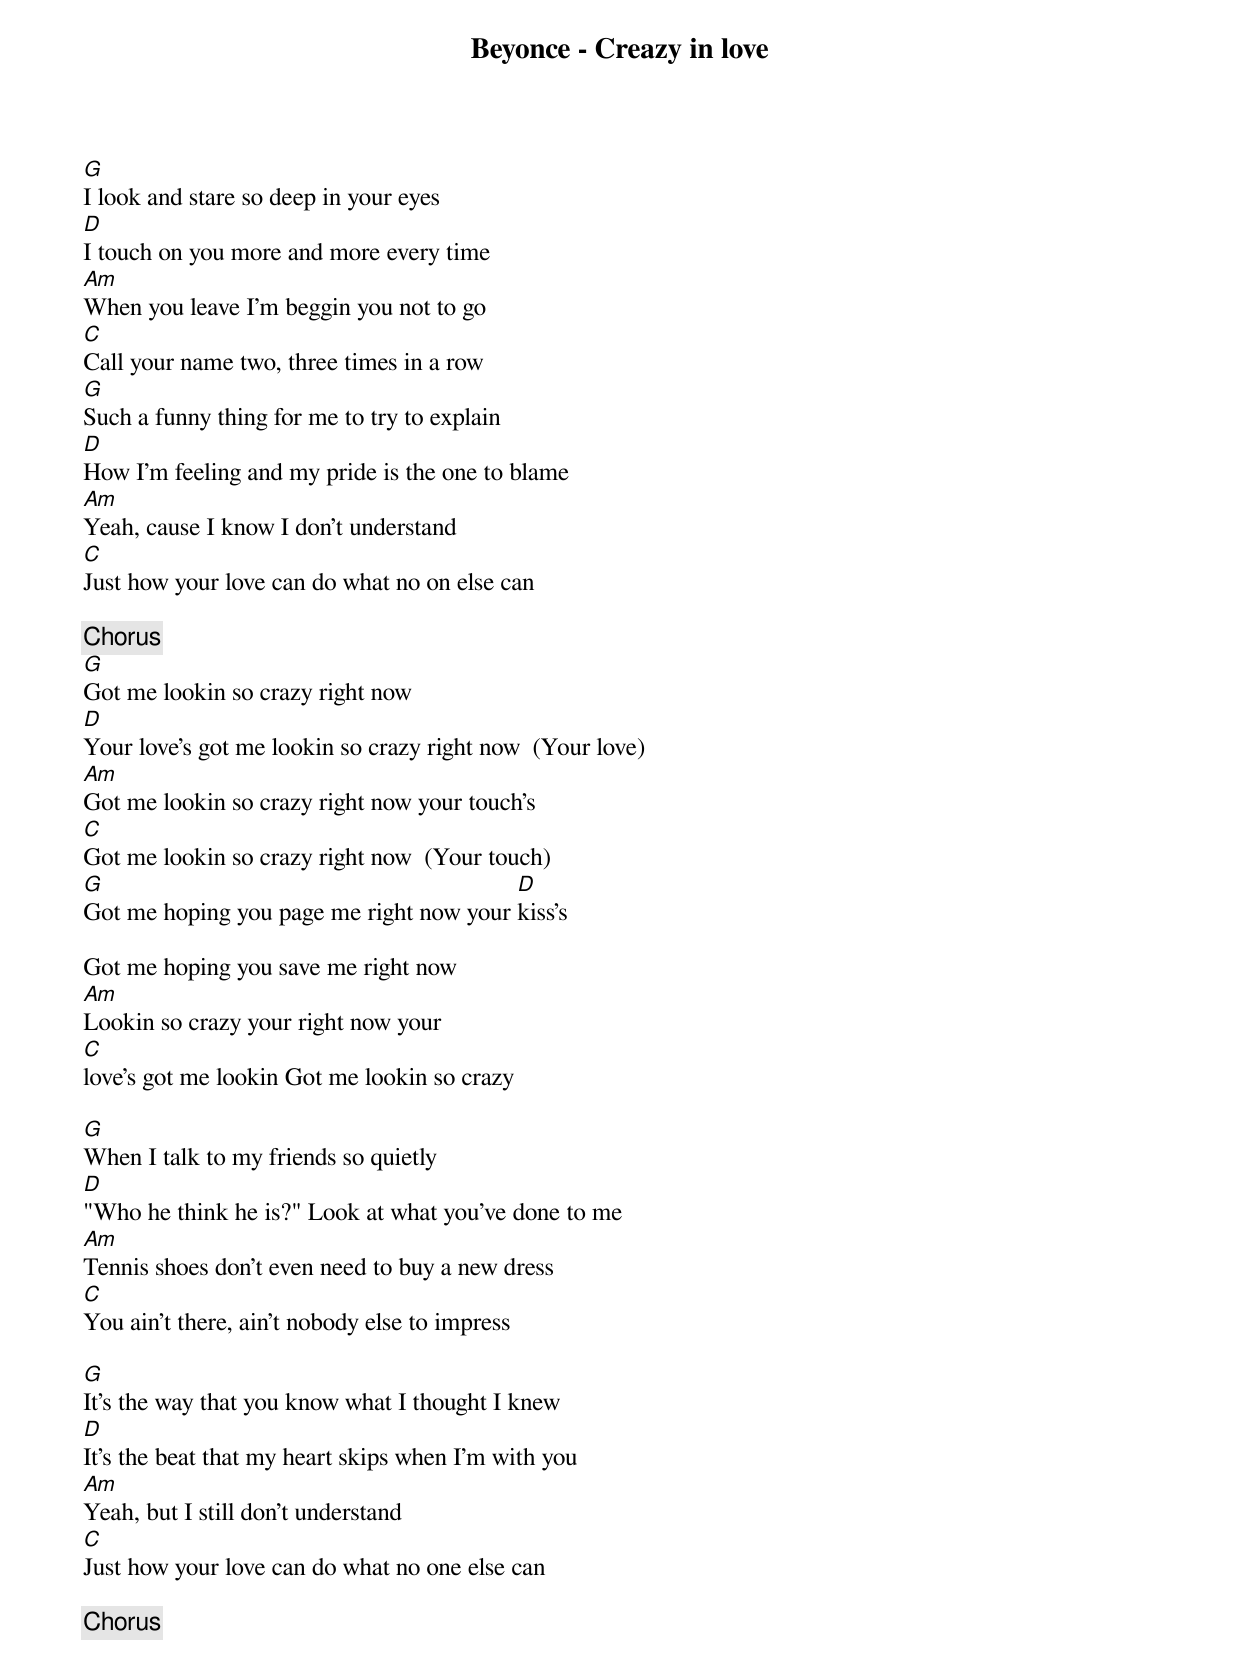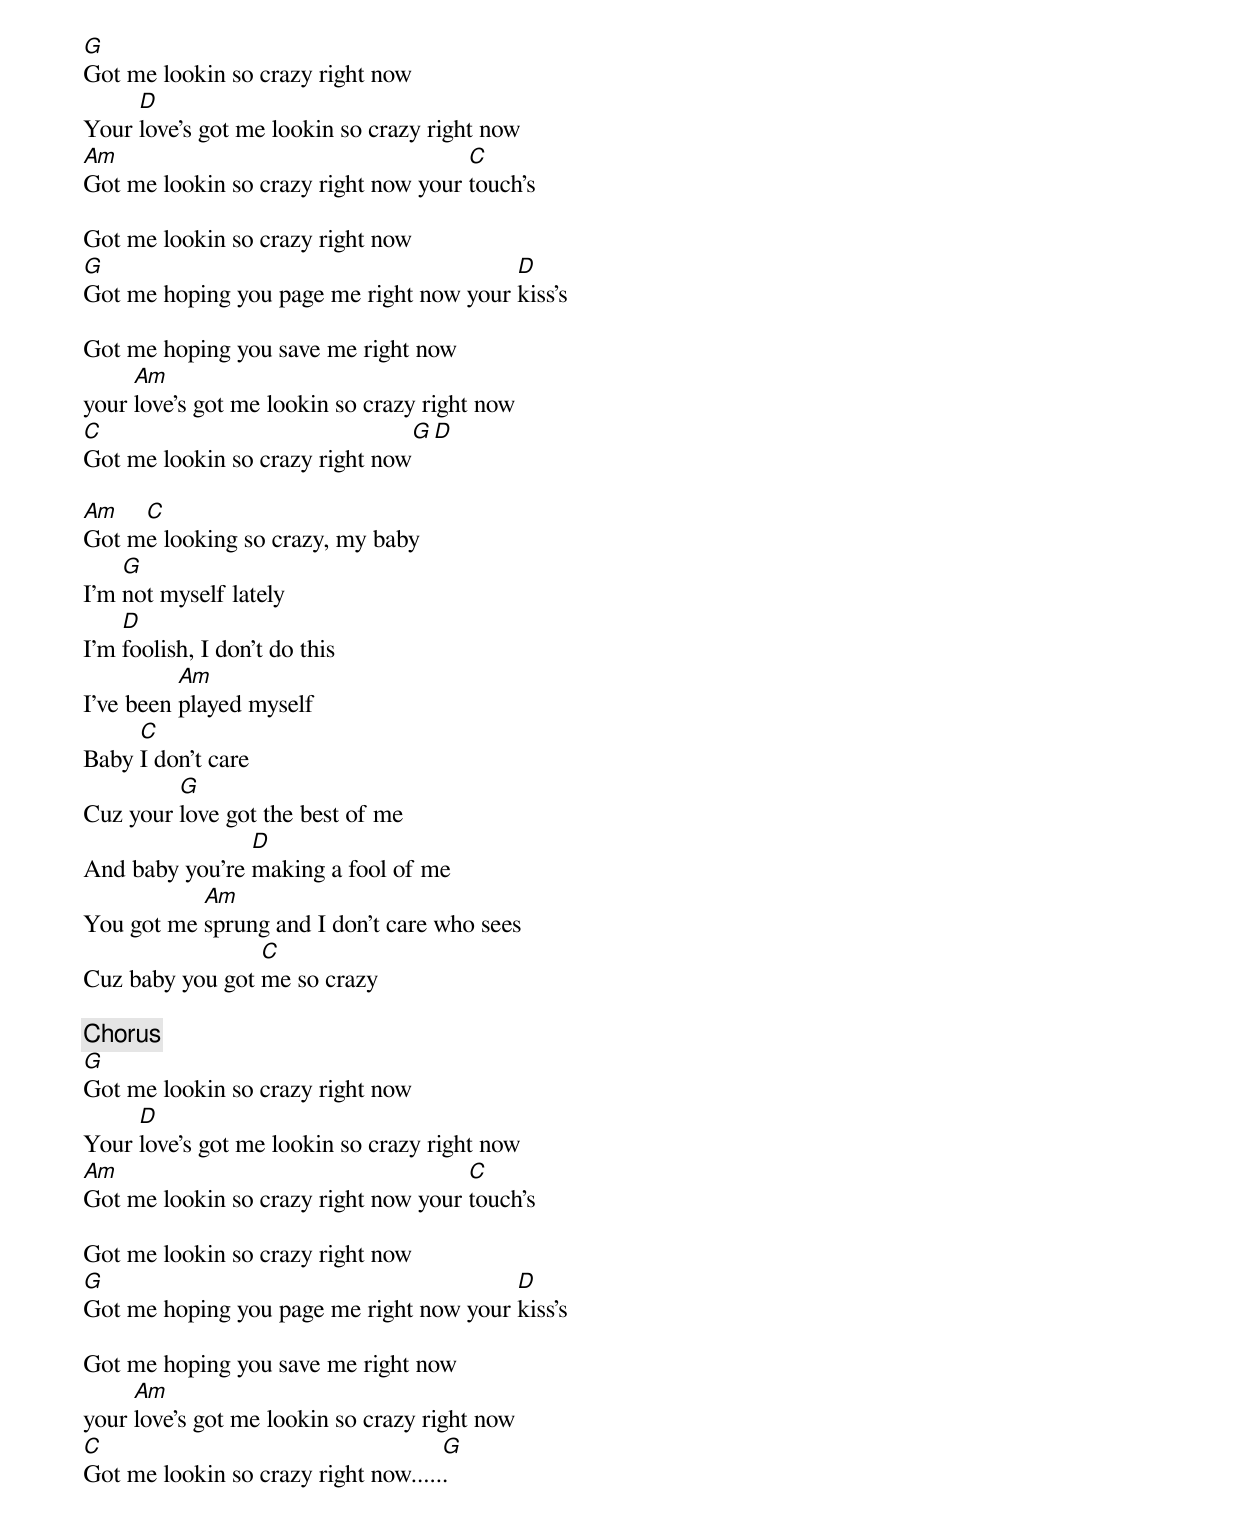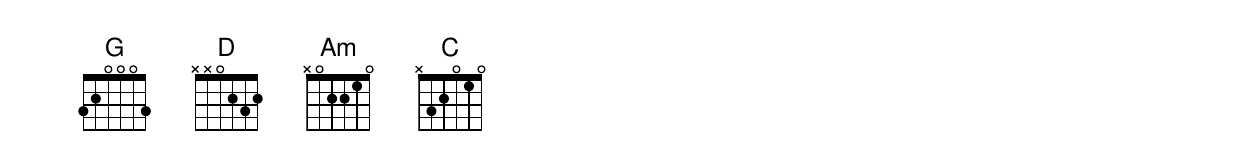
Beyonce - Creazy in love


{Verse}
G
I look and stare so deep in your eyes
D
I touch on you more and more every time
Am
When you leave I'm beggin you not to go
C
Call your name two, three times in a row
G
Such a funny thing for me to try to explain
D
How I'm feeling and my pride is the one to blame
Am
Yeah, cause I know I don't understand
C
Just how your love can do what no on else can

{Chorus}
G
Got me lookin so crazy right now
D
Your love's got me lookin so crazy right now  (Your love)
Am
Got me lookin so crazy right now your touch's
C
Got me lookin so crazy right now  (Your touch)
G                                        D
Got me hoping you page me right now your kiss's

Got me hoping you save me right now
Am
Lookin so crazy your right now your
C
love's got me lookin Got me lookin so crazy

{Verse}
G
When I talk to my friends so quietly
D
"Who he think he is?" Look at what you've done to me
Am
Tennis shoes don't even need to buy a new dress
C
You ain't there, ain't nobody else to impress

G
It's the way that you know what I thought I knew
D
It's the beat that my heart skips when I'm with you
Am
Yeah, but I still don't understand
C
Just how your love can do what no one else can

{Chorus}
G
Got me lookin so crazy right now
     D
Your love's got me lookin so crazy right now
Am                                    C
Got me lookin so crazy right now your touch's

Got me lookin so crazy right now
G                                        D
Got me hoping you page me right now your kiss's

Got me hoping you save me right now
     Am
your love's got me lookin so crazy right now
C                                        G D
Got me lookin so crazy right now

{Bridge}
Am   C
Got me looking so crazy, my baby
    G
I'm not myself lately
    D
I'm foolish, I don't do this
          Am
I've been played myself
     C
Baby I don't care
         G
Cuz your love got the best of me
                D
And baby you're making a fool of me
           Am
You got me sprung and I don't care who sees
                 C
Cuz baby you got me so crazy

{Chorus}
G
Got me lookin so crazy right now
     D
Your love's got me lookin so crazy right now
Am                                    C
Got me lookin so crazy right now your touch's

Got me lookin so crazy right now
G                                        D
Got me hoping you page me right now your kiss's

Got me hoping you save me right now
     Am
your love's got me lookin so crazy right now
C                                    G
Got me lookin so crazy right now......
